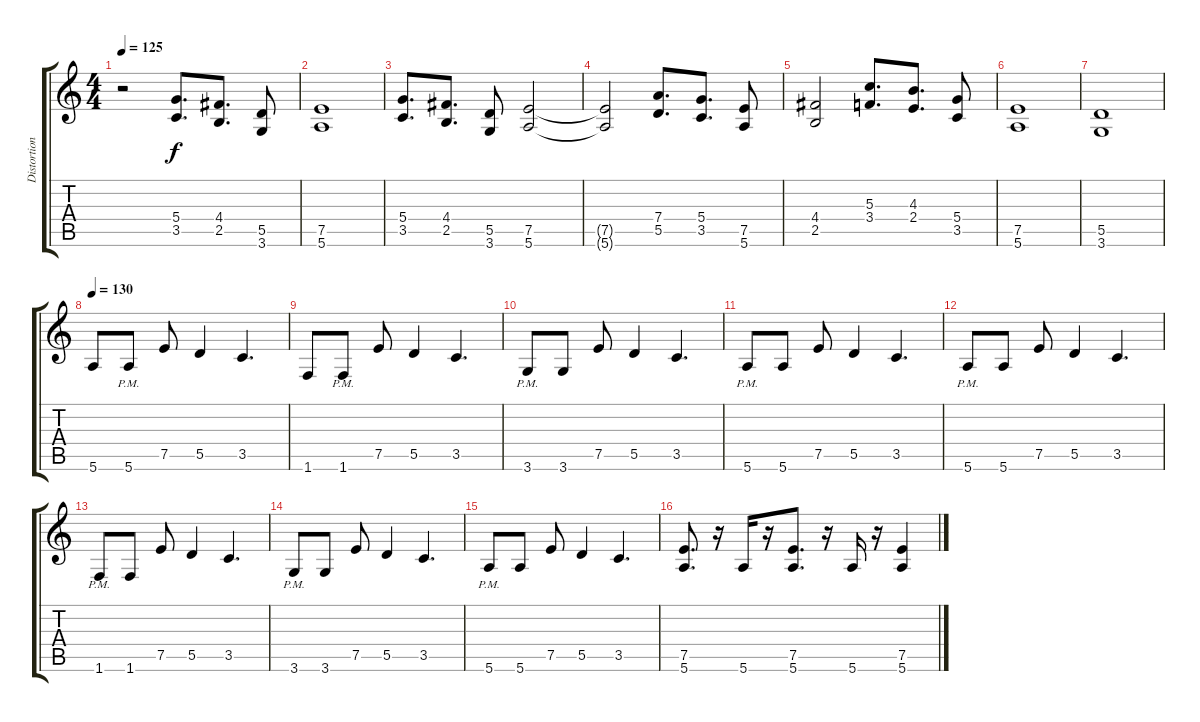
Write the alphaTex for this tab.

\track ("Distortion Guitar" "Distortion") {instrument distortionguitar}
\staff {score tabs}
\tuning (E4 B3 G3 D3 A2 E2) {hide}
\ts (4 4)
\tempo 125
\clef g2
\ks c
r.2{dy f instrument distortionguitar} (5.4 3.5).8{d} (4.4 2.5).8{d} (5.5 3.6).8 |
(7.5 5.6).1 |
(5.4 3.5).8{d} (4.4 2.5).8{d} (5.5 3.6).8 (7.5 5.6).2 |
(7.5{t} 5.6{t}).2 (7.4 5.5).8{d} (5.4 3.5).8{d} (7.5 5.6).8 |
(4.4 2.5).2 (5.3 3.4).8{d} (4.3 2.4).8{d} (5.4 3.5).8 |
(7.5 5.6).1 |
(5.5 3.6).1 |
\tempo 130
5.6.8 5.6{pm}.8 7.5.8 5.5.4 3.5.4{d} |
1.6.8 1.6{pm}.8 7.5.8 5.5.4 3.5.4{d} |
3.6{pm}.8 3.6.8 7.5.8 5.5.4 3.5.4{d} |
5.6{pm}.8 5.6.8 7.5.8 5.5.4 3.5.4{d} |
5.6{pm}.8 5.6.8 7.5.8 5.5.4 3.5.4{d} |
1.6{pm}.8 1.6.8 7.5.8 5.5.4 3.5.4{d} |
3.6{pm}.8 3.6.8 7.5.8 5.5.4 3.5.4{d} |
5.6{pm}.8 5.6.8 7.5.8 5.5.4 3.5.4{d} |
(7.5 5.6).8{d} r.16 5.6.16 r.16 (7.5 5.6).8{d} r.16 5.6.16 r.16 (7.5 5.6).4
